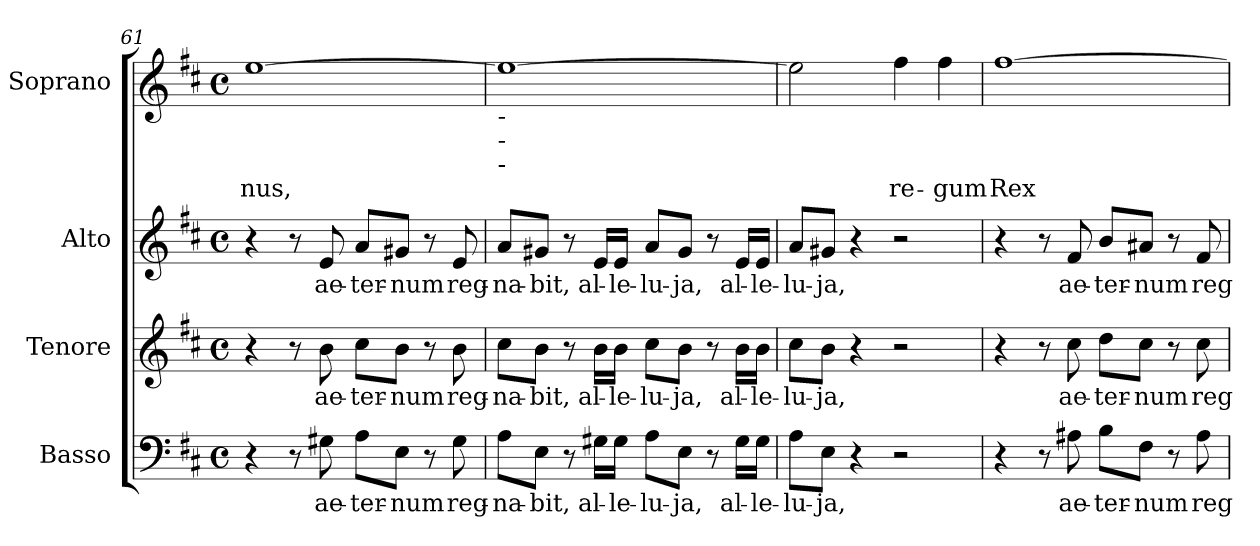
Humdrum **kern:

**kern	**text	**kern	**text	**kern	**text	**kern	**text
*part4	*part4	*part3	*part3	*part2	*part2	*part1	*part1
*staff4	*staff4	*staff3	*staff3	*staff2	*staff2	*staff1	*staff1
*I"Basso	*	*I"Tenore	*	*I"Alto	*	*I"Soprano	*
*I'B.	*	*I'T.	*	*I'A.	*	*I'S.	*
*clefF4	*	*clefG2	*	*clefG2	*	*clefG2	*
*	*	*ITrd7c12	*	*	*	*	*
*k[f#c#]	*	*k[f#c#]	*	*k[f#c#]	*	*k[f#c#]	*
*D:	*	*D:	*	*D:	*	*D:	*
*M4/4	*	*M4/4	*	*M4/4	*	*M4/4	*
*met(c)	*	*met(c)	*	*met(c)	*	*met(c)	*
=61	=61	=61	=61	=61	=61	=61	=61
!	!	!	!	!	!	!	!LO:LY:b:color=#000000
4r	.	4r	.	4r	.	[1eei	-nus,
8r	.	8r	.	8r	.	.	.
!	!LO:LY:b:color=#000000	!	!	!	!	!	!
!	!	!	!LO:LY:b:color=#000000	!	!	!	!
!	!	!	!	!	!LO:LY:b:color=#000000	!	!
8G#Xi\	ae-	8Bi\	ae-	8ei/	ae-	.	.
!	!LO:LY:b:color=#000000	!	!	!	!	!	!
!	!	!	!LO:LY:b:color=#000000	!	!	!	!
!	!	!	!	!	!LO:LY:b:color=#000000	!	!
8Ai\L	-ter-	8c#i\L	-ter-	8ai/L	-ter-	.	.
!	!LO:LY:b:color=#000000	!	!	!	!	!	!
!	!	!	!LO:LY:b:color=#000000	!	!	!	!
!	!	!	!	!	!LO:LY:b:color=#000000	!	!
8Ei\J	-num	8Bi\J	-num	8g#Xi/J	-num	.	.
8r	.	8r	.	8r	.	.	.
!	!LO:LY:b:color=#000000	!	!	!	!	!	!
!	!	!	!LO:LY:b:color=#000000	!	!	!	!
!	!	!	!	!	!LO:LY:b:color=#000000	!	!
8G#i\	reg-	8Bi\	reg-	8ei/	reg-	.	.
!!LO:LB:g=z
=62	=62	=62	=62	=62	=62	=62	=62
!	!LO:LY:b:color=#000000	!	!	!	!	!	!
!	!	!	!LO:LY:b:color=#000000	!	!	!	!
!	!	!	!	!	!	!LO:TX:b:t=-	!
!	!	!	!	!	!	!LO:TX:b:t=-	!
!	!	!	!	!	!	!LO:TX:b:t=-	!
!	!	!	!	!	!LO:LY:b:color=#000000	!	!
8Ai\L	-na-	8c#i\L	-na-	8ai/L	-na-	1eei_	.
!	!LO:LY:b:color=#000000	!	!	!	!	!	!
!	!	!	!LO:LY:b:color=#000000	!	!	!	!
!	!	!	!	!	!LO:LY:b:color=#000000	!	!
8Ei\J	-bit,	8Bi\J	-bit,	8g#Xi/J	-bit,	.	.
8r	.	8r	.	8r	.	.	.
!	!LO:LY:b:color=#000000	!	!	!	!	!	!
!	!	!	!LO:LY:b:color=#000000	!	!	!	!
!	!	!	!	!	!LO:LY:b:color=#000000	!	!
16G#Xi\LL	al-	16Bi\LL	al-	16ei/LL	al-	.	.
!	!LO:LY:b:color=#000000	!	!	!	!	!	!
!	!	!	!LO:LY:b:color=#000000	!	!	!	!
!	!	!	!	!	!LO:LY:b:color=#000000	!	!
16G#i\JJ	-le-	16Bi\JJ	-le-	16ei/JJ	-le-	.	.
!	!LO:LY:b:color=#000000	!	!	!	!	!	!
!	!	!	!LO:LY:b:color=#000000	!	!	!	!
!	!	!	!	!	!LO:LY:b:color=#000000	!	!
8Ai\L	-lu-	8c#i\L	-lu-	8ai/L	-lu-	.	.
!	!LO:LY:b:color=#000000	!	!	!	!	!	!
!	!	!	!LO:LY:b:color=#000000	!	!	!	!
!	!	!	!	!	!LO:LY:b:color=#000000	!	!
8Ei\J	-ja,	8Bi\J	-ja,	8g#i/J	-ja,	.	.
8r	.	8r	.	8r	.	.	.
!	!LO:LY:b:color=#000000	!	!	!	!	!	!
!	!	!	!LO:LY:b:color=#000000	!	!	!	!
!	!	!	!	!	!LO:LY:b:color=#000000	!	!
16G#i\LL	al-	16Bi\LL	al-	16ei/LL	al-	.	.
!	!LO:LY:b:color=#000000	!	!	!	!	!	!
!	!	!	!LO:LY:b:color=#000000	!	!	!	!
!	!	!	!	!	!LO:LY:b:color=#000000	!	!
16G#i\JJ	-le-	16Bi\JJ	-le-	16ei/JJ	-le-	.	.
=63	=63	=63	=63	=63	=63	=63	=63
!	!LO:LY:b:color=#000000	!	!	!	!	!	!
!	!	!	!LO:LY:b:color=#000000	!	!	!	!
!	!	!	!	!	!LO:LY:b:color=#000000	!	!
8Ai\L	-lu-	8c#i\L	-lu-	8ai/L	-lu-	2eei\]	.
!	!LO:LY:b:color=#000000	!	!	!	!	!	!
!	!	!	!LO:LY:b:color=#000000	!	!	!	!
!	!	!	!	!	!LO:LY:b:color=#000000	!	!
8Ei\J	-ja,	8Bi\J	-ja,	8g#Xi/J	-ja,	.	.
4r	.	4r	.	4r	.	.	.
!	!	!	!	!	!	!	!LO:LY:b:color=#000000
2r	.	2r	.	2r	.	4ff#i\	re-
!	!	!	!	!	!	!	!LO:LY:b:color=#000000
.	.	.	.	.	.	4ff#i\	-gum
=64	=64	=64	=64	=64	=64	=64	=64
!	!	!	!	!	!	!	!LO:LY:b:color=#000000
4r	.	4r	.	4r	.	[1ff#i	Rex
8r	.	8r	.	8r	.	.	.
!	!LO:LY:b:color=#000000	!	!	!	!	!	!
!	!	!	!LO:LY:b:color=#000000	!	!	!	!
!	!	!	!	!	!LO:LY:b:color=#000000	!	!
8A#Xi\	ae-	8c#i\	ae-	8f#i/	ae-	.	.
!	!LO:LY:b:color=#000000	!	!	!	!	!	!
!	!	!	!LO:LY:b:color=#000000	!	!	!	!
!	!	!	!	!	!LO:LY:b:color=#000000	!	!
8Bi\L	-ter-	8di\L	-ter-	8bi/L	-ter-	.	.
!	!LO:LY:b:color=#000000	!	!	!	!	!	!
!	!	!	!LO:LY:b:color=#000000	!	!	!	!
!	!	!	!	!	!LO:LY:b:color=#000000	!	!
8F#i\J	-num	8c#i\J	-num	8a#Xi/J	-num	.	.
8r	.	8r	.	8r	.	.	.
!	!LO:LY:b:color=#000000	!	!	!	!	!	!
!	!	!	!LO:LY:b:color=#000000	!	!	!	!
!	!	!	!	!	!LO:LY:b:color=#000000	!	!
8A#i\	reg-	8c#i\	reg-	8f#i/	reg-	.	.
=	=	=	=	=	=	=	=
*-	*-	*-	*-	*-	*-	*-	*-
